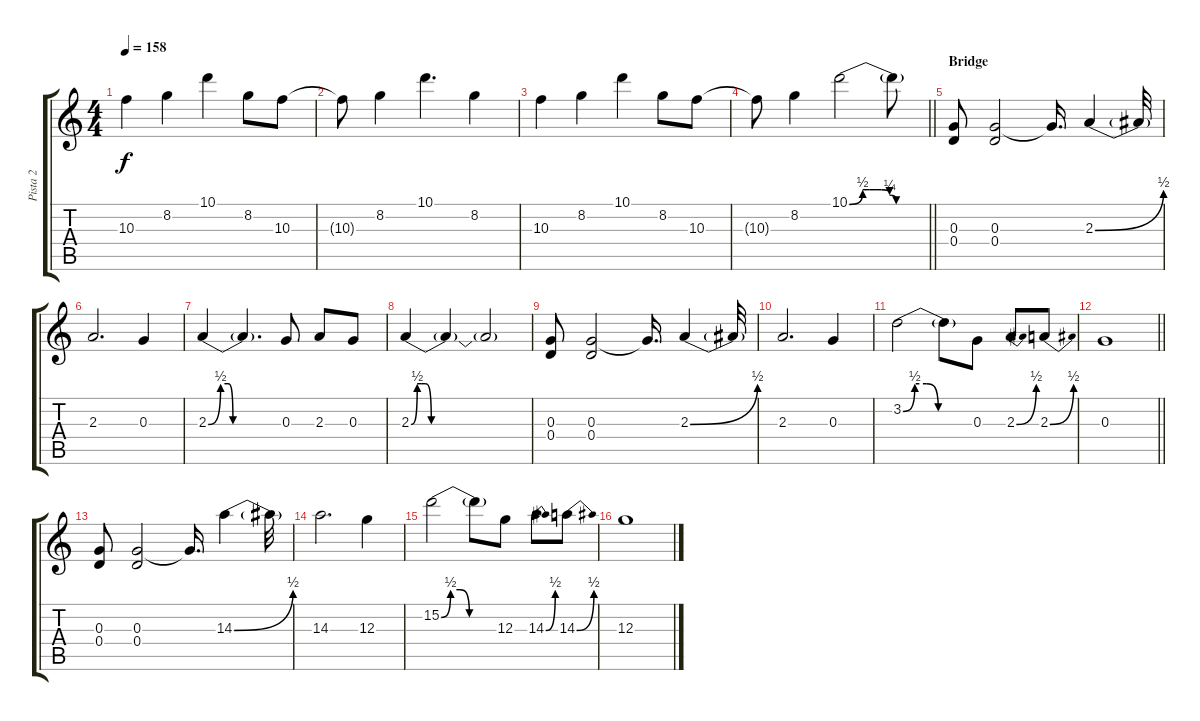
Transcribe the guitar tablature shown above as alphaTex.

\track ("Pista 2" "Pista 2") {instrument overdrivenguitar}
\staff {score tabs}
\tuning (E4 B3 G3 D3 A2 E2) {hide}
\ts (4 4)
\tempo 158
\clef g2
\ks c
10.3.4{dy f} 8.2.4 10.1.4 8.2.8 10.3.8 |
10.3{t}.8 8.2.4 10.1.4{d} 8.2.4 |
10.3.4 8.2.4 10.1.4 8.2.8 10.3.8 |
\barLineRight lightlight
10.3{t}.8 8.2.4 10.1{be (custom 0 0 10 2 15 2 20 2 24 2 30 1 35 0 60 0)}.2 10.1{t}.8 |
\section ("" "Bridge")
(0.3 0.4).8 (0.3 0.4).2 0.3{t}.16{d} 2.3{be (bend 0 0 60 2)}.4 2.3{t}.32 |
2.3.2{d} 0.3.4 |
2.3{be (custom 0 0 10 2 16 2 20 0 30 0 60 0)}.4 2.3{t}.4{d} 0.3.8 2.3.8 0.3.8 |
2.3{be (custom 0 0 3 2 5 2 7 2 10 0 14 0 30 0 60 0)}.4 2.3{t}.4 2.3{t}.2 |
(0.3 0.4).8 (0.3 0.4).2 0.3{t}.16{d} 2.3{be (bend 0 0 60 2)}.4 2.3{t}.32 |
2.3.2{d} 0.3.4 |
3.2{be (custom 0 0 10 2 20 2 30 0 60 0)}.2 3.2{t}.8 0.3.8 2.3{be (bend 0 0 60 2)}.8 2.3{be (bend 0 0 60 2)}.8 |
\barLineRight lightlight
0.3.1 |
\section ("" "")
(0.3 0.4).8 (0.3 0.4).2 0.3{t}.16{d} 14.3{be (bend 0 0 60 2)}.4 14.3{t}.32 |
14.3.2{d} 12.3.4 |
15.2{be (custom 0 0 10 2 20 2 30 0 60 0)}.2 15.2{t}.8 12.3.8 14.3{be (bend 0 0 60 2)}.8 14.3{be (bend 0 0 60 2)}.8 |
12.3.1
